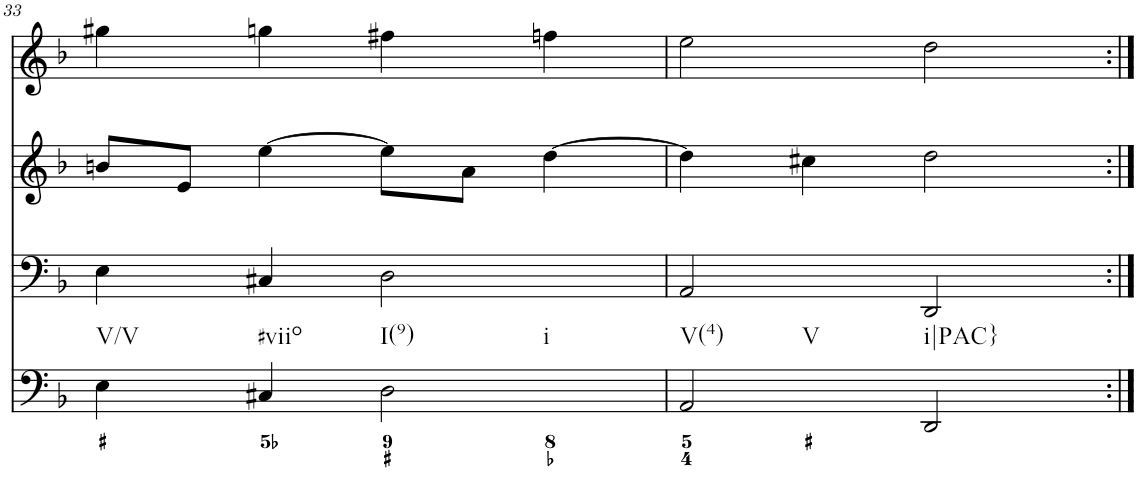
**kern	**kern	**kern	**kern
*part4	*part3	*part2	*part1
*staff4	*staff3	*staff2	*staff1
*I"violn	*I"violn	*I"cello	*I"organ
!!LO:PB:g=z
*clefF4	*clefF4	*clefG2	*clefG2
*k[b-]	*k[b-]	*k[b-]	*k[b-]
*d:	*d:	*d:	*d:
*M4/4	*M4/4	*M4/4	*M4/4
*met(c)	*met(c)	*met(c)	*met(c)
=33	=33	=33	=33
!LO:TX:b:t=V/V	!	!	!
4E\	4E\	8bn/L	4gg#X\
.	.	8e/J	.
!LO:TX:b:t=#viio	!	!	!
4C#X/	4C#X/	[4ee\	4ggn\
!LO:TX:b:t=I(9)	!	!	!
!LO:TX:b:t=i	!	!	!
2D\	2D\	8ee\L]	4ff#X\
.	.	8a\J	.
.	.	[4dd\	4ffn\
=34	=34	=34	=34
!LO:TX:b:t=V(4)	!	!	!
!LO:TX:b:t=V	!	!	!
2AA/	2AA/	4dd\]	2ee\
.	.	4cc#X\	.
!LO:TX:b:t=i|PAC}	!	!	!
2DD/	2DD/	2dd\	2dd\
=:|!	=:|!	=:|!	=:|!
*-	*-	*-	*-
